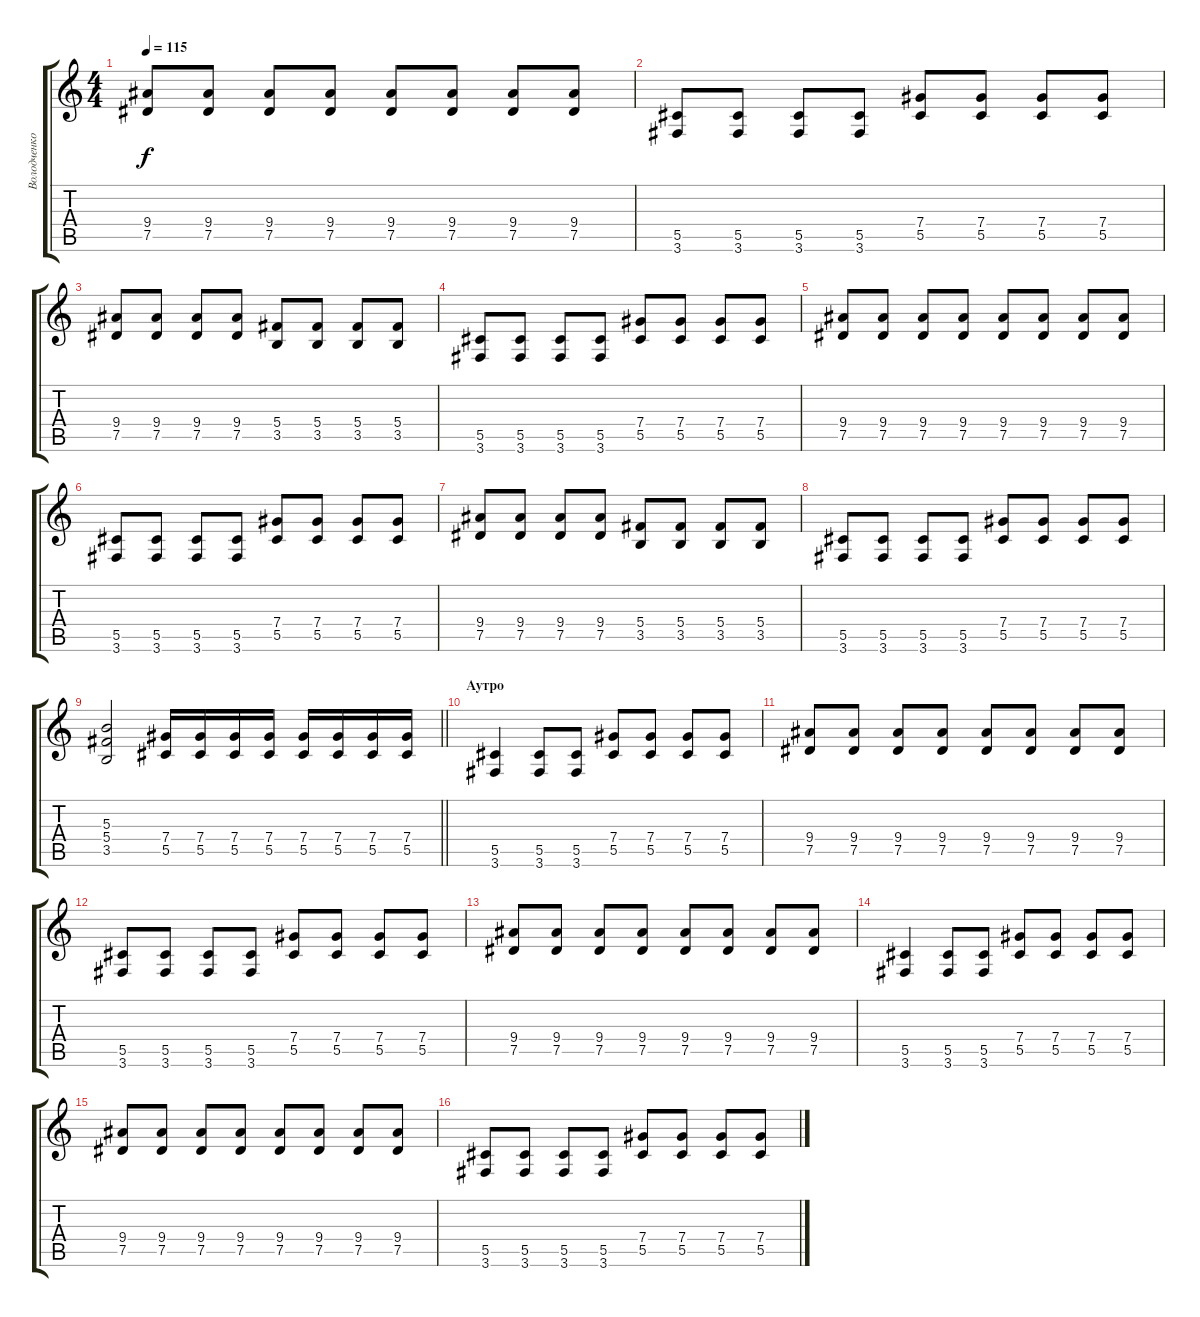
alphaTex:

\track ("Володченко" "Володченко") {instrument electricguitarmuted}
\staff {score tabs}
\tuning (Eb4 Bb3 Gb3 Db3 Ab2 Eb2) {hide}
\ts (4 4)
\tempo 115
\clef g2
\ks c
(9.4 7.5).8{dy f} (9.4 7.5).8 (9.4 7.5).8 (9.4 7.5).8 (9.4 7.5).8 (9.4 7.5).8 (9.4 7.5).8 (9.4 7.5).8 |
(5.5 3.6).8 (5.5 3.6).8 (5.5 3.6).8 (5.5 3.6).8 (7.4 5.5).8 (7.4 5.5).8 (7.4 5.5).8 (7.4 5.5).8 |
(9.4 7.5).8 (9.4 7.5).8 (9.4 7.5).8 (9.4 7.5).8 (5.4 3.5).8 (5.4 3.5).8 (5.4 3.5).8 (5.4 3.5).8 |
(5.5 3.6).8 (5.5 3.6).8 (5.5 3.6).8 (5.5 3.6).8 (7.4 5.5).8 (7.4 5.5).8 (7.4 5.5).8 (7.4 5.5).8 |
(9.4 7.5).8 (9.4 7.5).8 (9.4 7.5).8 (9.4 7.5).8 (9.4 7.5).8 (9.4 7.5).8 (9.4 7.5).8 (9.4 7.5).8 |
(5.5 3.6).8 (5.5 3.6).8 (5.5 3.6).8 (5.5 3.6).8 (7.4 5.5).8 (7.4 5.5).8 (7.4 5.5).8 (7.4 5.5).8 |
(9.4 7.5).8 (9.4 7.5).8 (9.4 7.5).8 (9.4 7.5).8 (5.4 3.5).8 (5.4 3.5).8 (5.4 3.5).8 (5.4 3.5).8 |
(5.5 3.6).8 (5.5 3.6).8 (5.5 3.6).8 (5.5 3.6).8 (7.4 5.5).8 (7.4 5.5).8 (7.4 5.5).8 (7.4 5.5).8 |
\barLineRight lightlight
(5.3 5.4 3.5).2{instrument overdrivenguitar} (7.4 5.5).16 (7.4 5.5).16 (7.4 5.5).16 (7.4 5.5).16 (7.4 5.5).16 (7.4 5.5).16 (7.4 5.5).16 (7.4 5.5).16 |
\section ("" "Аутро")
(5.5 3.6).4 (5.5 3.6).8 (5.5 3.6).8 (7.4 5.5).8 (7.4 5.5).8 (7.4 5.5).8 (7.4 5.5).8 |
(9.4 7.5).8 (9.4 7.5).8 (9.4 7.5).8 (9.4 7.5).8 (9.4 7.5).8 (9.4 7.5).8 (9.4 7.5).8 (9.4 7.5).8 |
(5.5 3.6).8 (5.5 3.6).8 (5.5 3.6).8 (5.5 3.6).8 (7.4 5.5).8 (7.4 5.5).8 (7.4 5.5).8 (7.4 5.5).8 |
(9.4 7.5).8 (9.4 7.5).8 (9.4 7.5).8 (9.4 7.5).8 (9.4 7.5).8 (9.4 7.5).8 (9.4 7.5).8 (9.4 7.5).8 |
(5.5 3.6).4 (5.5 3.6).8 (5.5 3.6).8 (7.4 5.5).8 (7.4 5.5).8 (7.4 5.5).8 (7.4 5.5).8 |
(9.4 7.5).8 (9.4 7.5).8 (9.4 7.5).8 (9.4 7.5).8 (9.4 7.5).8 (9.4 7.5).8 (9.4 7.5).8 (9.4 7.5).8 |
(5.5 3.6).8 (5.5 3.6).8 (5.5 3.6).8 (5.5 3.6).8 (7.4 5.5).8 (7.4 5.5).8 (7.4 5.5).8 (7.4 5.5).8
